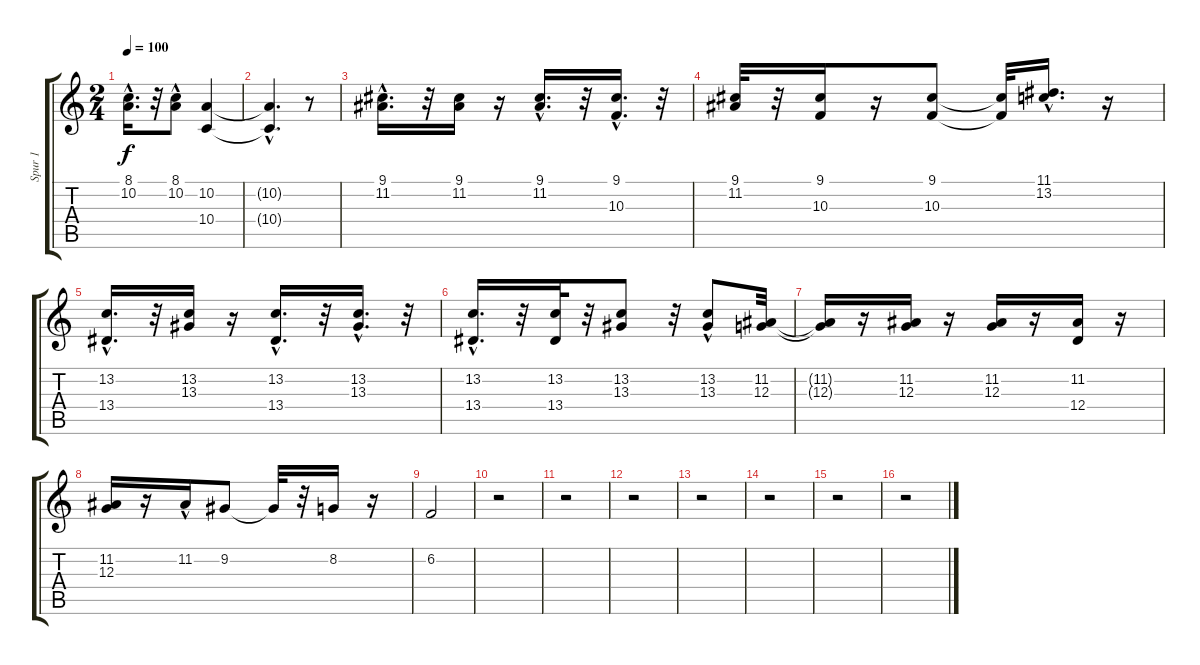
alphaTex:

\track ("Spur 1" "Spur 1") {instrument clarinet}
\staff {score tabs}
\tuning (E4 B3 G3 D3 A2 E2) {hide}
\ts (2 4)
\tempo 100
\clef g2
\ks c
(8.1{hac} 10.2{hac}).16{d dy f} r.32 (8.1 10.2{hac}).8 (10.2 10.4).4 |
(10.2{hac t} 10.4{t}).4{d} r.8 |
(9.1{hac} 11.2).16{d} r.32 (9.1 11.2).16 r.16 (9.1{hac} 11.2).16{d} r.32 (9.1{hac} 10.3).16{d} r.32 |
(9.1 11.2).32 r.32 (9.1 10.3).16 r.16 (9.1 10.3).8 (9.1{t} 10.3{t}).32 (11.1{hac} 13.2{hac}).16{d} r.16 |
(13.2{hac} 13.4).16{d} r.32 (13.2 13.3).16 r.16 (13.2{hac} 13.4).16{d} r.32 (13.2{hac} 13.3).16{d} r.32 |
(13.2{hac} 13.4).16{d} r.32 (13.2 13.4).32 r.32 (13.2 13.3).8 r.32 (13.2 13.3{hac}).8 (11.2 12.3).32 |
(11.2{t} 12.3{t}).16 r.16 (11.2 12.3).16 r.16 (11.2 12.3).16 r.16 (11.2 12.4).16 r.16 |
(11.2 12.3).16 r.16 11.2{hac}.16 9.2.8 9.2{t}.32 r.32 8.2.16 r.16 |
6.2.2 |
r.2 |
r.2 |
r.2 |
r.2 |
r.2 |
r.2 |
r.2
